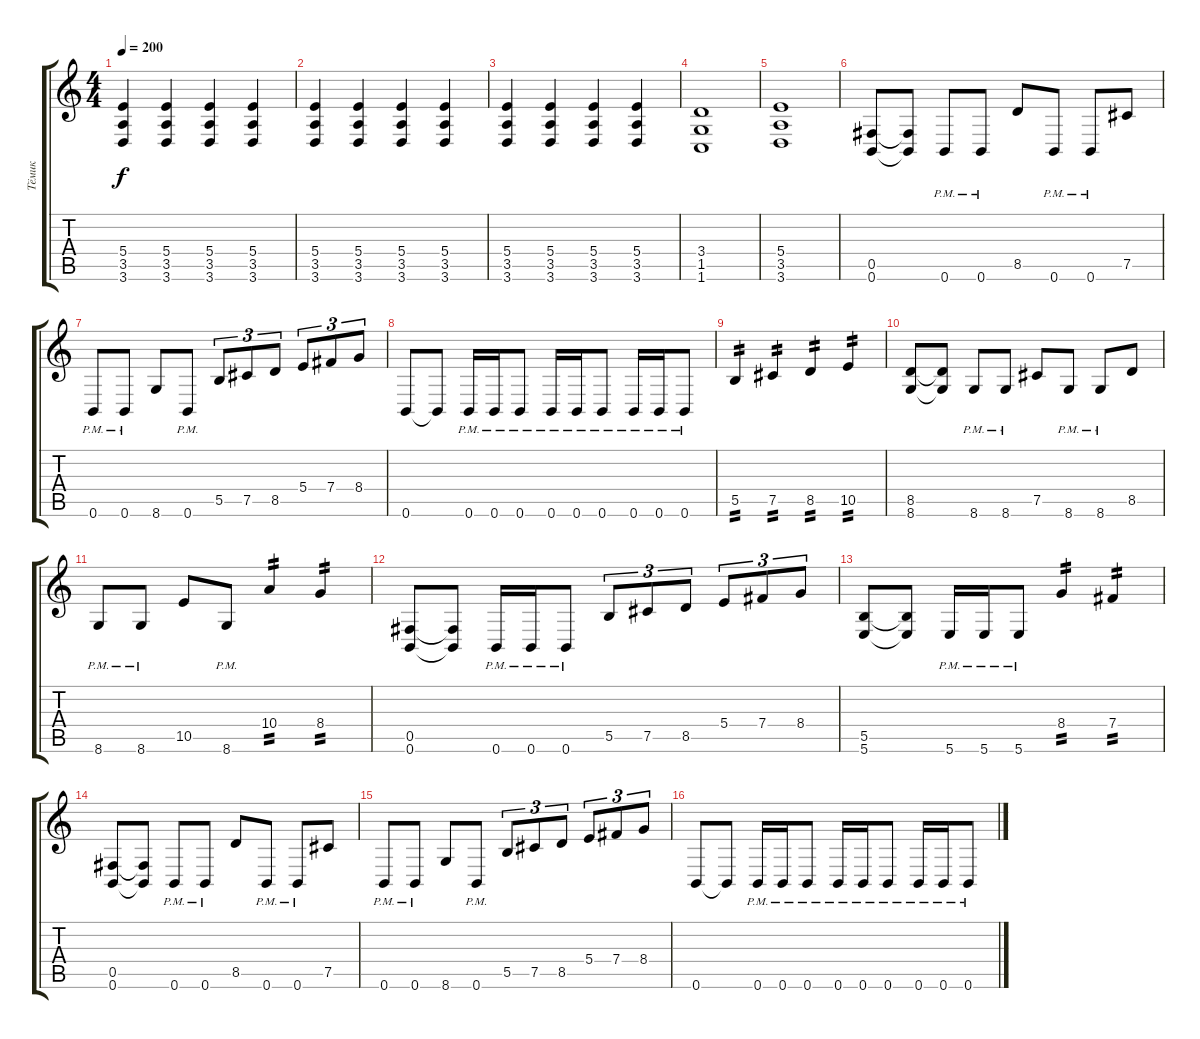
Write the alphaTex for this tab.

\track ("Тёмик" "Тёмик") {instrument distortionguitar}
\staff {score tabs}
\tuning (Db4 Ab3 E3 B2 Gb2 B1) {hide}
\ts (4 4)
\tempo 200
\clef g2
\ks c
(5.4 3.5 3.6).4{dy f} (5.4 3.5 3.6).4 (5.4 3.5 3.6).4 (5.4 3.5 3.6).4 |
(5.4 3.5 3.6).4 (5.4 3.5 3.6).4 (5.4 3.5 3.6).4 (5.4 3.5 3.6).4 |
(5.4 3.5 3.6).4 (5.4 3.5 3.6).4 (5.4 3.5 3.6).4 (5.4 3.5 3.6).4 |
(3.4 1.5 1.6).1 |
(5.4 3.5 3.6).1 |
(0.5 0.6).8 (0.5{t} 0.6{t}).8 0.6{pm}.8 0.6{pm}.8 8.5.8 0.6{pm}.8 0.6{pm}.8 7.5.8 |
0.6{pm}.8 0.6{pm}.8 8.6.8 0.6{pm}.8 5.5.8{tu (3 2)} 7.5.8{tu (3 2)} 8.5.8{tu (3 2)} 5.4.8{tu (3 2)} 7.4.8{tu (3 2)} 8.4.8{tu (3 2)} |
0.6.8 0.6{t}.8 0.6{pm}.16 0.6{pm}.16 0.6{pm}.8 0.6{pm}.16 0.6{pm}.16 0.6{pm}.8 0.6{pm}.16 0.6{pm}.16 0.6{pm}.8 |
5.5.4{tp 2} 7.5.4{tp 2} 8.5.4{tp 2} 10.5.4{tp 2} |
(8.5 8.6).8 (8.5{t} 8.6{t}).8 8.6{pm}.8 8.6{pm}.8 7.5.8 8.6{pm}.8 8.6{pm}.8 8.5.8 |
8.6{pm}.8 8.6{pm}.8 10.5.8 8.6{pm}.8 10.4.4{tp 2} 8.4.4{tp 2} |
(0.5 0.6).8 (0.5{t} 0.6{t}).8 0.6{pm}.16 0.6{pm}.16 0.6{pm}.8 5.5.8{tu (3 2)} 7.5.8{tu (3 2)} 8.5.8{tu (3 2)} 5.4.8{tu (3 2)} 7.4.8{tu (3 2)} 8.4.8{tu (3 2)} |
(5.5 5.6).8 (5.5{t} 5.6{t}).8 5.6{pm}.16 5.6{pm}.16 5.6{pm}.8 8.4.4{tp 2} 7.4.4{tp 2} |
(0.5 0.6).8 (0.5{t} 0.6{t}).8 0.6{pm}.8 0.6{pm}.8 8.5.8 0.6{pm}.8 0.6{pm}.8 7.5.8 |
0.6{pm}.8 0.6{pm}.8 8.6.8 0.6{pm}.8 5.5.8{tu (3 2)} 7.5.8{tu (3 2)} 8.5.8{tu (3 2)} 5.4.8{tu (3 2)} 7.4.8{tu (3 2)} 8.4.8{tu (3 2)} |
0.6.8 0.6{t}.8 0.6{pm}.16 0.6{pm}.16 0.6{pm}.8 0.6{pm}.16 0.6{pm}.16 0.6{pm}.8 0.6{pm}.16 0.6{pm}.16 0.6{pm}.8
